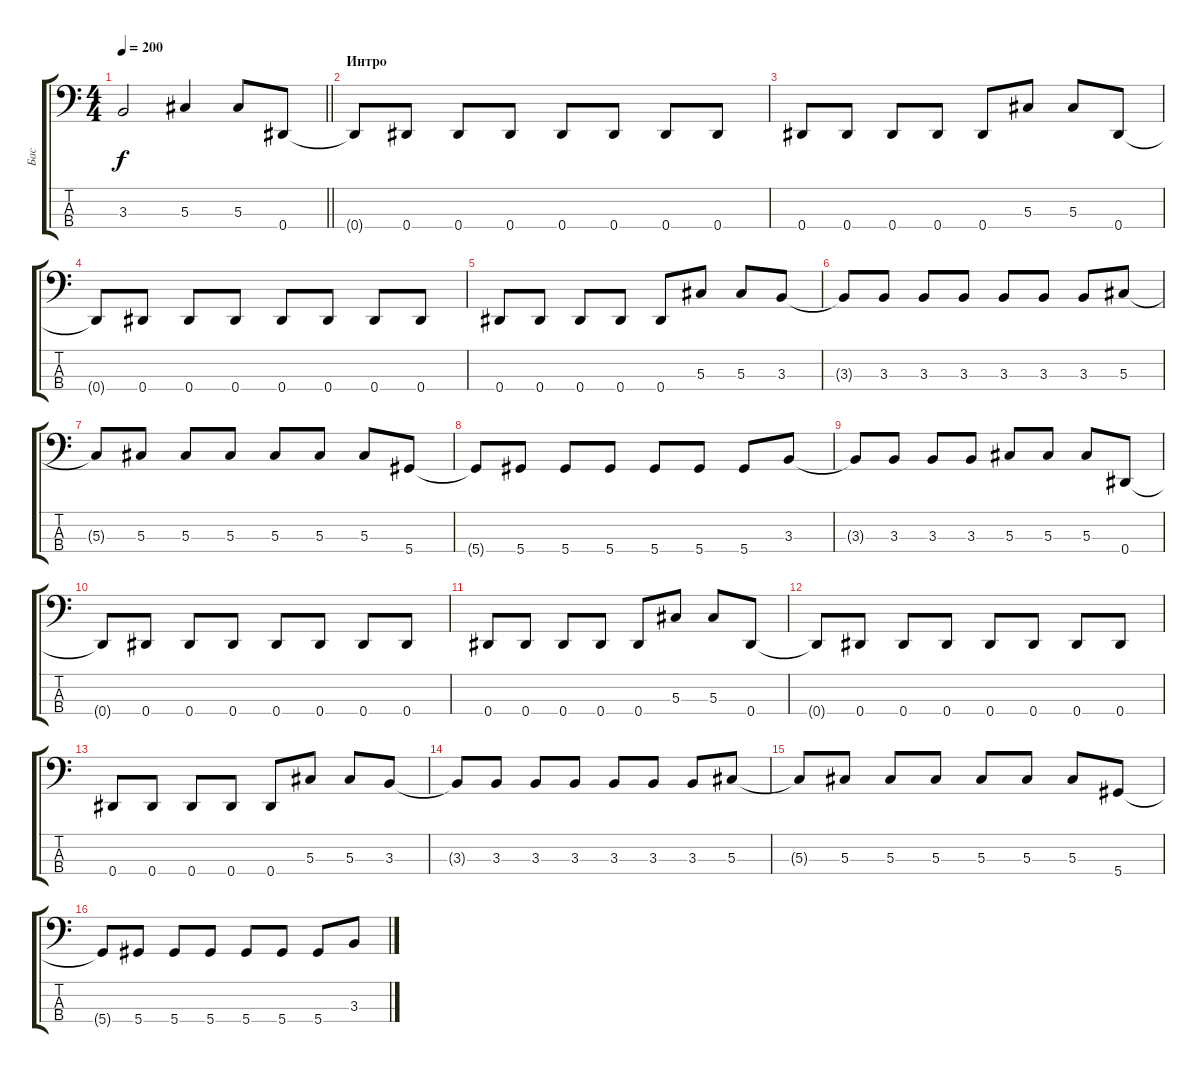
\track ("Бас" "Бас") {instrument electricbassfinger}
\staff {score tabs}
\tuning (Gb2 Db2 Ab1 Eb1) {hide}
\ts (4 4)
\tempo 200
\clef f4
\barLineRight lightlight
\ks c
3.3{t}.2{dy f} 5.3.4 5.3.8 0.4.8 |
\section ("" "Интро")
0.4{t}.8 0.4.8 0.4.8 0.4.8 0.4.8 0.4.8 0.4.8 0.4.8 |
0.4.8 0.4.8 0.4.8 0.4.8 0.4.8 5.3.8 5.3.8 0.4.8 |
0.4{t}.8 0.4.8 0.4.8 0.4.8 0.4.8 0.4.8 0.4.8 0.4.8 |
0.4.8 0.4.8 0.4.8 0.4.8 0.4.8 5.3.8 5.3.8 3.3.8 |
3.3{t}.8 3.3.8 3.3.8 3.3.8 3.3.8 3.3.8 3.3.8 5.3.8 |
5.3{t}.8 5.3.8 5.3.8 5.3.8 5.3.8 5.3.8 5.3.8 5.4.8 |
5.4{t}.8 5.4.8 5.4.8 5.4.8 5.4.8 5.4.8 5.4.8 3.3.8 |
3.3{t}.8 3.3.8 3.3.8 3.3.8 5.3.8 5.3.8 5.3.8 0.4.8 |
0.4{t}.8 0.4.8 0.4.8 0.4.8 0.4.8 0.4.8 0.4.8 0.4.8 |
0.4.8 0.4.8 0.4.8 0.4.8 0.4.8 5.3.8 5.3.8 0.4.8 |
0.4{t}.8 0.4.8 0.4.8 0.4.8 0.4.8 0.4.8 0.4.8 0.4.8 |
0.4.8 0.4.8 0.4.8 0.4.8 0.4.8 5.3.8 5.3.8 3.3.8 |
3.3{t}.8 3.3.8 3.3.8 3.3.8 3.3.8 3.3.8 3.3.8 5.3.8 |
5.3{t}.8 5.3.8 5.3.8 5.3.8 5.3.8 5.3.8 5.3.8 5.4.8 |
5.4{t}.8 5.4.8 5.4.8 5.4.8 5.4.8 5.4.8 5.4.8 3.3.8
